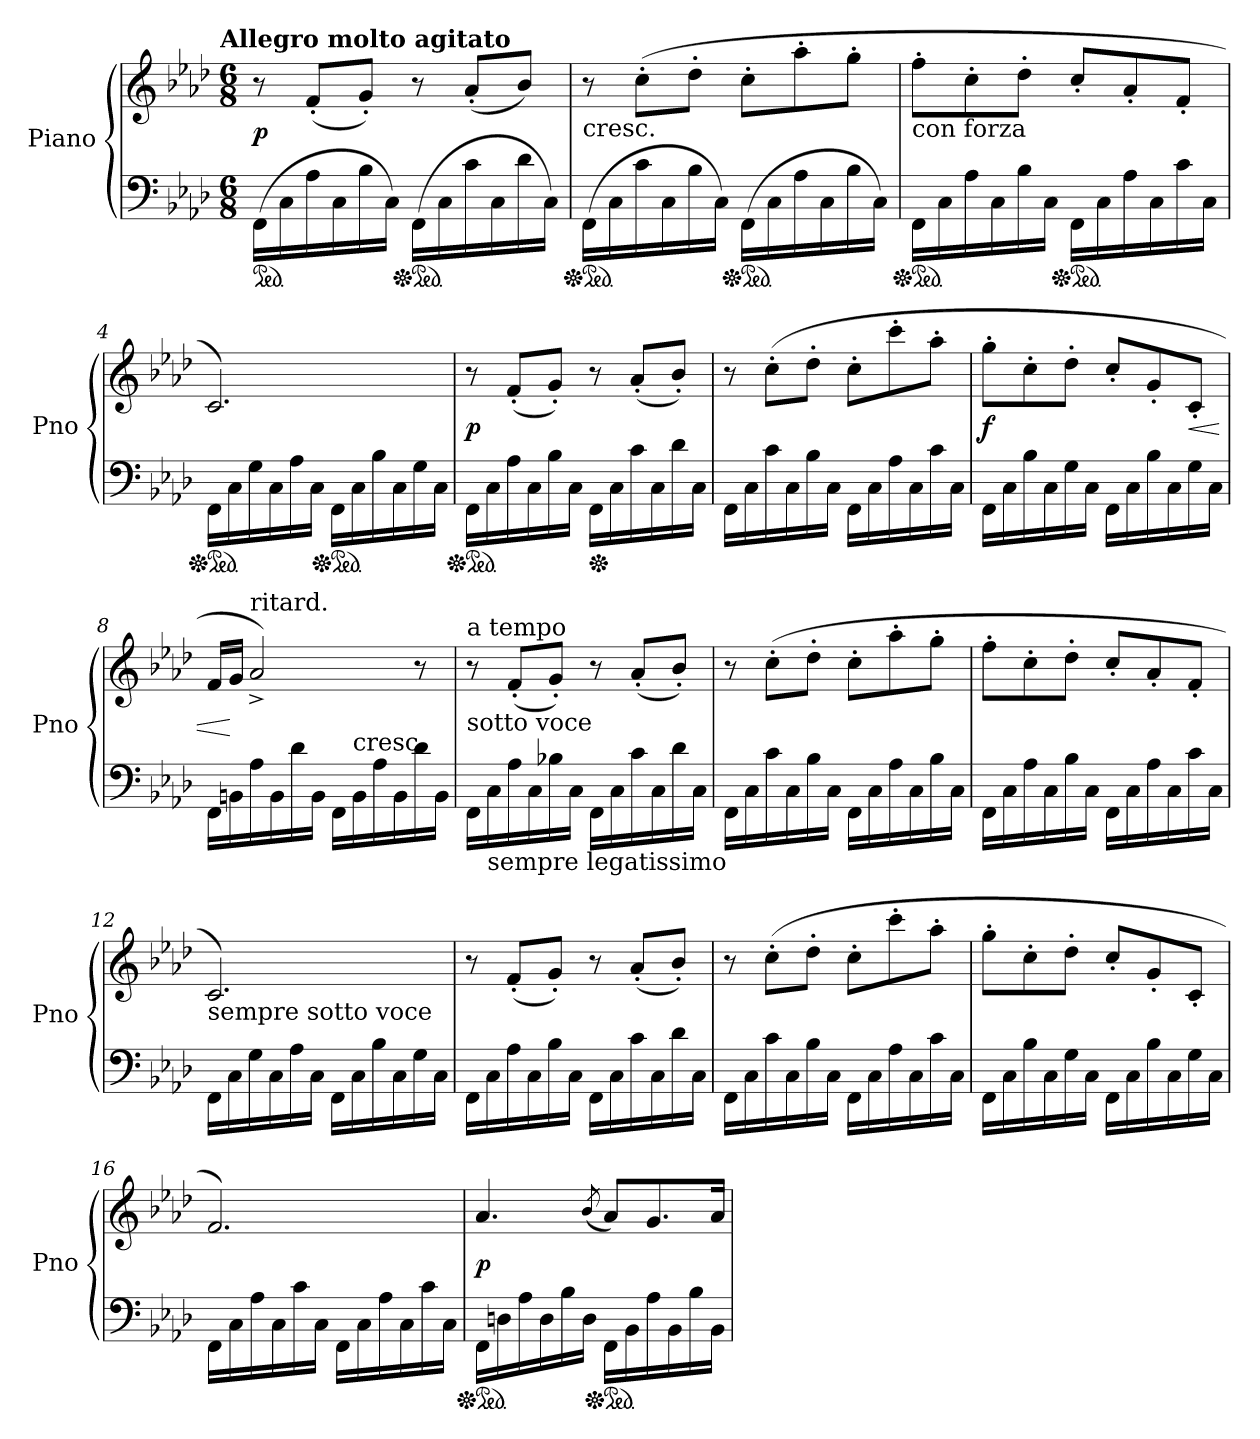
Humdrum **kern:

**kern	**kern	**dynam
*part1	*part1	*part1
*staff2	*staff1	*staff1/2
*I"Piano	*	*
*I'Pno	*	*
*clefF4	*clefG2	*
*k[b-e-a-d-]	*k[b-e-a-d-]	*
!!LO:TX:omd:t=Allegro molto agitato
*M6/8	*M6/8	*
*MM132	*MM132	*
=1	=1	=1
!LO:TX:b:t=legatissimo	!	!
*ped	*	*
(16FF\LL	8r	p
16C\	.	.
16A-\	(8f'/L	.
16C\	.	.
16B-\	8g'/J)	.
16C\JJ)	.	.
*Xped	*	*
*ped	*	*
(16FF\LL	8r	.
16C\	.	.
16c\	(8a-'/L	.
16C\	.	.
16d-\	8b-/J)	.
16C\JJ)	.	.
=2	=2	=2
!	!LO:TX:b:t=cresc.	!
*Xped	*	*
*ped	*	*
(16FF\LL	8r	.
16C\	.	.
16c\	(8cc'\L	.
16C\	.	.
16B-\	8dd-'\J	.
16C\JJ)	.	.
*Xped	*	*
*ped	*	*
(16FF\LL	8cc'\L	.
16C\	.	.
16A-\	8aa-'\	.
16C\	.	.
16B-\	8gg'\J	.
16C\JJ)	.	.
=3	=3	=3
!	!LO:TX:b:t=con forza	!
*Xped	*	*
*ped	*	*
16FF\LL	8ff'\L	.
16C\	.	.
16A-\	8cc'\	.
16C\	.	.
16B-\	8dd-'\J	.
16C\JJ	.	.
*Xped	*	*
*ped	*	*
16FF\LL	8cc'/L	.
16C\	.	.
16A-\	8a-'/	.
16C\	.	.
16c\	8f'/J	.
16C\JJ	.	.
=4	=4	=4
*Xped	*	*
*ped	*	*
16FF\LL	2.c/)	.
16C\	.	.
16G\	.	.
16C\	.	.
16A-\	.	.
16C\JJ	.	.
*Xped	*	*
*ped	*	*
16FF\LL	.	.
16C\	.	.
16B-\	.	.
16C\	.	.
16G\	.	.
16C\JJ	.	.
=5	=5	=5
*Xped	*	*
*ped	*	*
16FF\LL	8r	p
16C\	.	.
16A-\	(8f'/L	.
16C\	.	.
16B-\	8g'/J)	.
16C\JJ	.	.
!LO:TX:b:t=segue	!	!
*Xped	*	*
16FF\LL	8r	.
16C\	.	.
16c\	(8a-'/L	.
16C\	.	.
16d-\	8b-'/J)	.
16C\JJ	.	.
=6	=6	=6
16FF\LL	8r	.
16C\	.	.
16c\	(8cc'\L	.
16C\	.	.
16B-\	8dd-'\J	.
16C\JJ	.	.
16FF\LL	8cc'\L	.
16C\	.	.
16A-\	8ccc'\	.
16C\	.	.
16c\	8aa-'\J	.
16C\JJ	.	.
=7	=7	=7
16FF\LL	8gg'\L	f
16C\	.	.
16B-\	8cc'\	.
16C\	.	.
16G\	8dd-'\J	.
16C\JJ	.	.
16FF\LL	8cc'/L	.
16C\	.	.
16B-\	8g'/	.
16C\	.	.
16G\	8c'/J	<
16C\JJ	.	.
=8	=8	=8
16FF\LL	16f/LL	.
16BBn\	16g/JJ	[
!	!LO:TX:a:t=ritard.	!
16A-\	2a-^/)	.
16BB\	.	.
16d-\	.	.
16BB\JJ	.	.
16FF\LL	.	.
!LO:TX:a:t=cresc.	!	!
16BB\	.	.
16A-\	.	.
16BB\	.	.
16d-\	8r	.
16BB\JJ	.	.
=9	=9	=9
!	!LO:TX:a:t=a tempo	!
!LO:TX:a:t=sotto voce	!	!
16FF\LL	8r	.
!LO:TX:b:t=sempre legatissimo	!	!
16C\	.	.
16A-\	(8f'/L	.
16C\	.	.
16B-X\	8g'/J)	.
16C\JJ	.	.
16FF\LL	8r	.
16C\	.	.
16c\	(8a-'/L	.
16C\	.	.
16d-\	8b-'/J)	.
16C\JJ	.	.
=10	=10	=10
16FF\LL	8r	.
16C\	.	.
16c\	(8cc'\L	.
16C\	.	.
16B-\	8dd-'\J	.
16C\JJ	.	.
16FF\LL	8cc'\L	.
16C\	.	.
16A-\	8aa-'\	.
16C\	.	.
16B-\	8gg'\J	.
16C\JJ	.	.
=11	=11	=11
16FF\LL	8ff'\L	.
16C\	.	.
16A-\	8cc'\	.
16C\	.	.
16B-\	8dd-'\J	.
16C\JJ	.	.
16FF\LL	8cc'/L	.
16C\	.	.
16A-\	8a-'/	.
16C\	.	.
16c\	8f'/J	.
16C\JJ	.	.
=12	=12	=12
!	!LO:TX:b:t=sempre sotto voce	!
16FF\LL	2.c/)	.
16C\	.	.
16G\	.	.
16C\	.	.
16A-\	.	.
16C\JJ	.	.
16FF\LL	.	.
16C\	.	.
16B-\	.	.
16C\	.	.
16G\	.	.
16C\JJ	.	.
=13	=13	=13
16FF\LL	8r	.
16C\	.	.
16A-\	(8f'/L	.
16C\	.	.
16B-\	8g'/J)	.
16C\JJ	.	.
16FF\LL	8r	.
16C\	.	.
16c\	(8a-'/L	.
16C\	.	.
16d-\	8b-'/J)	.
16C\JJ	.	.
=14	=14	=14
16FF\LL	8r	.
16C\	.	.
16c\	(8cc'\L	.
16C\	.	.
16B-\	8dd-'\J	.
16C\JJ	.	.
16FF\LL	8cc'\L	.
16C\	.	.
16A-\	8ccc'\	.
16C\	.	.
16c\	8aa-'\J	.
16C\JJ	.	.
=15	=15	=15
16FF\LL	8gg'\L	.
16C\	.	.
16B-\	8cc'\	.
16C\	.	.
16G\	8dd-'\J	.
16C\JJ	.	.
16FF\LL	8cc'/L	.
16C\	.	.
16B-\	8g'/	.
16C\	.	.
16G\	8c'/J	.
16C\JJ	.	.
=16	=16	=16
16FF\LL	2.f/)	.
16C\	.	.
16A-\	.	.
16C\	.	.
16c\	.	.
16C\JJ	.	.
16FF\LL	.	.
16C\	.	.
16A-\	.	.
16C\	.	.
16c\	.	.
16C\JJ	.	.
=17	=17	=17
*Xped	*	*
*ped	*	*
16FF\LL	4.a-/	p
16Dn\	.	.
16A-\	.	.
16D\	.	.
16B-\	.	.
16D\JJ	.	.
.	(8qb-/	.
*Xped	*	*
*ped	*	*
16FF\LL	8a-/L)	.
16BB-\	.	.
16A-\	8.g/	.
16BB-\	.	.
16B-\	.	.
16BB-\JJ	16a-/Jk	.
=	=	=
*-	*-	*-
